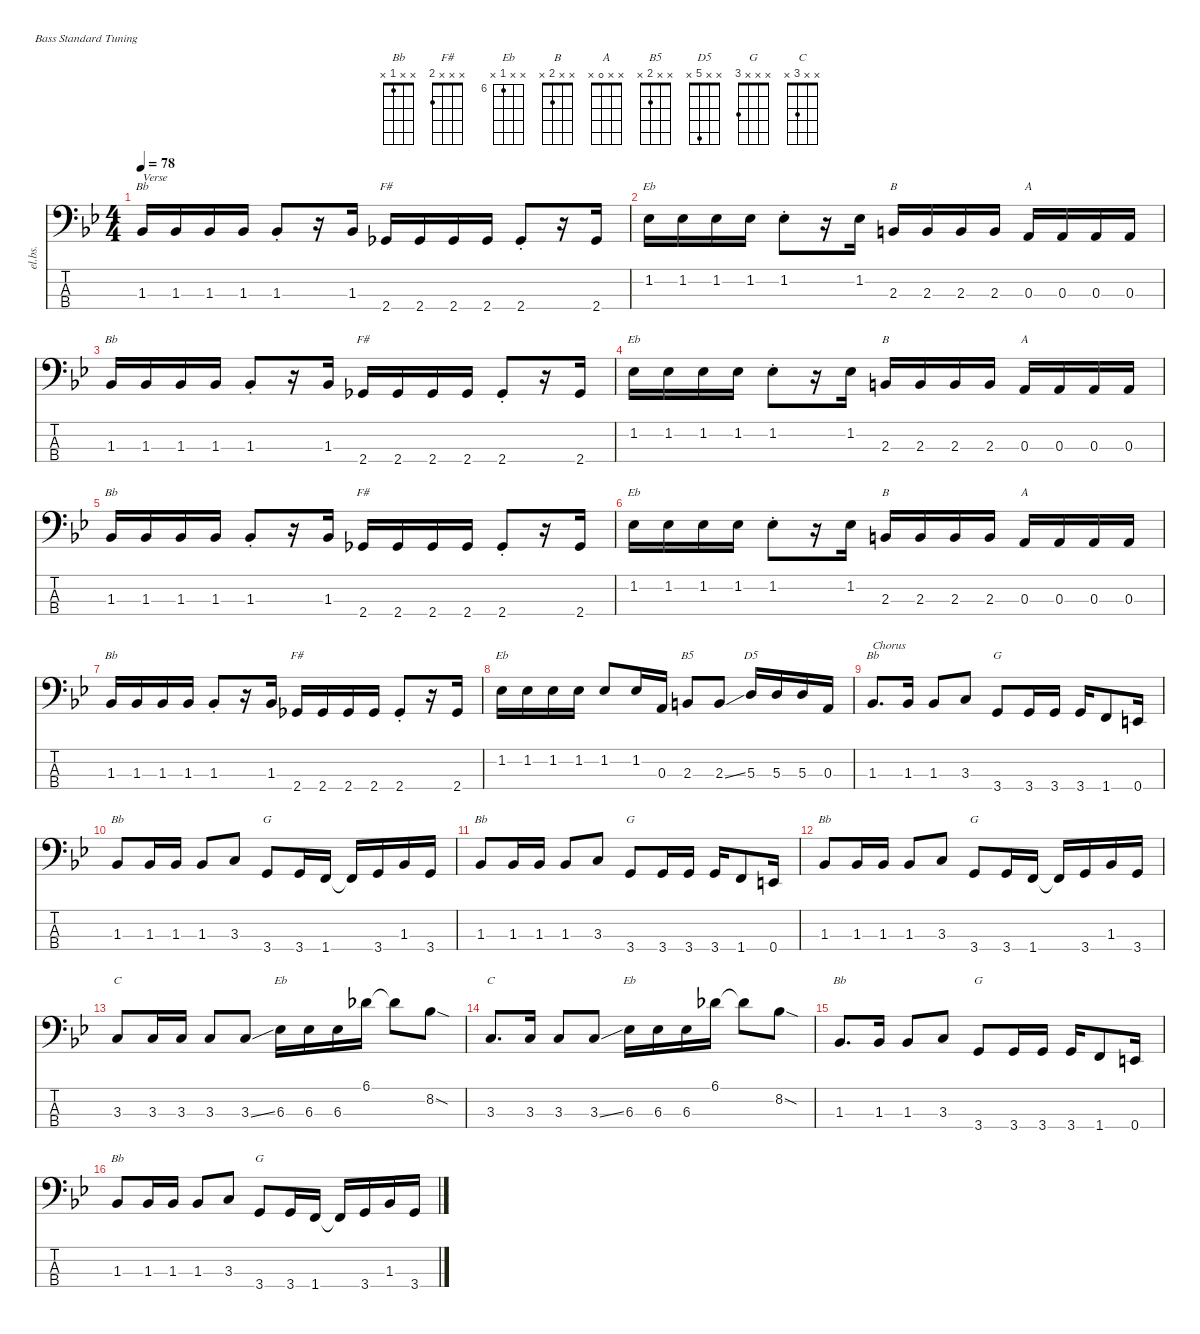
\defaultSystemsLayout 4
\hideDynamics
\bracketExtendMode nobrackets
\otherSystemsTrackNameOrientation horizontal
\track ("Electric Bass" "el.bs.") {instrument electricbassfinger}
\staff {score tabs}
\tuning (G2 D2 A1 E1)
\chord ("Bb" x x 1 x) {showfingering false}
\chord ("F#" x x x 2) {showfingering false}
\chord ("Eb" x 1 x x) {showfingering false}
\chord ("B" x x 2 x) {showfingering false}
\chord ("A" x x 0 x) {showfingering false}
\chord ("B5" x x 2 x) {showfingering false}
\chord ("D5" x x 5 x) {showfingering false}
\chord ("G" x x x 3) {showfingering false}
\chord ("C" x x 3 x) {showfingering false}
\chord ("Eb" x x 6 x) {firstfret 6 showfingering false}
\ts (4 4)
\tempo 78
\clef f4
\ks bb
1.3{acc b}.16{ch "Bb" txt "Verse" dy mf beam Up} 1.3{acc b}.16{beam Up} 1.3{acc b}.16{beam Up} 1.3{acc b}.16{beam Up} 1.3{st acc b}.8{beam Up} r.16{beam Up} 1.3{acc b}.16{beam Up} 2.4{acc b}.16{ch "F#" beam Up} 2.4{acc b}.16{beam Up} 2.4{acc b}.16{beam Up} 2.4{acc b}.16{beam Up} 2.4{st acc b}.8{beam Up} r.16{beam Up} 2.4{acc b}.16{beam Up} |
1.2{acc b}.16{ch "Eb" beam Down} 1.2{acc b}.16{beam Down} 1.2{acc b}.16{beam Down} 1.2{acc b}.16{beam Down} 1.2{st acc b}.8{beam Down} r.16{beam Down} 1.2{acc b}.16{beam Down} 2.3{acc forcenatural}.16{ch "B" beam Up} 2.3{acc forcenatural}.16{beam Up} 2.3{acc forcenatural}.16{beam Up} 2.3{acc forcenatural}.16{beam Up} 0.3{acc forcenatural}.16{ch "A" beam Up} 0.3{acc forcenatural}.16{beam Up} 0.3{acc forcenatural}.16{beam Up} 0.3{acc forcenatural}.16{beam Up} |
1.3{acc b}.16{ch "Bb" beam Up} 1.3{acc b}.16{beam Up} 1.3{acc b}.16{beam Up} 1.3{acc b}.16{beam Up} 1.3{st acc b}.8{beam Up} r.16{beam Up} 1.3{acc b}.16{beam Up} 2.4{acc b}.16{ch "F#" beam Up} 2.4{acc b}.16{beam Up} 2.4{acc b}.16{beam Up} 2.4{acc b}.16{beam Up} 2.4{st acc b}.8{beam Up} r.16{beam Up} 2.4{acc b}.16{beam Up} |
1.2{acc b}.16{ch "Eb" beam Down} 1.2{acc b}.16{beam Down} 1.2{acc b}.16{beam Down} 1.2{acc b}.16{beam Down} 1.2{st acc b}.8{beam Down} r.16{beam Down} 1.2{acc b}.16{beam Down} 2.3{acc forcenatural}.16{ch "B" beam Up} 2.3{acc forcenatural}.16{beam Up} 2.3{acc forcenatural}.16{beam Up} 2.3{acc forcenatural}.16{beam Up} 0.3{acc forcenatural}.16{ch "A" beam Up} 0.3{acc forcenatural}.16{beam Up} 0.3{acc forcenatural}.16{beam Up} 0.3{acc forcenatural}.16{beam Up} |
1.3{acc b}.16{ch "Bb" beam Up} 1.3{acc b}.16{beam Up} 1.3{acc b}.16{beam Up} 1.3{acc b}.16{beam Up} 1.3{st acc b}.8{beam Up} r.16{beam Up} 1.3{acc b}.16{beam Up} 2.4{acc b}.16{ch "F#" beam Up} 2.4{acc b}.16{beam Up} 2.4{acc b}.16{beam Up} 2.4{acc b}.16{beam Up} 2.4{st acc b}.8{beam Up} r.16{beam Up} 2.4{acc b}.16{beam Up} |
1.2{acc b}.16{ch "Eb" beam Down} 1.2{acc b}.16{beam Down} 1.2{acc b}.16{beam Down} 1.2{acc b}.16{beam Down} 1.2{st acc b}.8{beam Down} r.16{beam Down} 1.2{acc b}.16{beam Down} 2.3{acc forcenatural}.16{ch "B" beam Up} 2.3{acc forcenatural}.16{beam Up} 2.3{acc forcenatural}.16{beam Up} 2.3{acc forcenatural}.16{beam Up} 0.3{acc forcenatural}.16{ch "A" beam Up} 0.3{acc forcenatural}.16{beam Up} 0.3{acc forcenatural}.16{beam Up} 0.3{acc forcenatural}.16{beam Up} |
1.3{acc b}.16{ch "Bb" beam Up} 1.3{acc b}.16{beam Up} 1.3{acc b}.16{beam Up} 1.3{acc b}.16{beam Up} 1.3{st acc b}.8{beam Up} r.16{beam Up} 1.3{acc b}.16{beam Up} 2.4{acc b}.16{ch "F#" beam Up} 2.4{acc b}.16{beam Up} 2.4{acc b}.16{beam Up} 2.4{acc b}.16{beam Up} 2.4{st acc b}.8{beam Up} r.16{beam Up} 2.4{acc b}.16{beam Up} |
1.2{acc b}.16{ch "Eb" beam Down} 1.2{acc b}.16{beam Down} 1.2{acc b}.16{beam Down} 1.2{acc b}.16{beam Down} 1.2{acc b}.8{beam Up} 1.2{acc b}.16{beam Up} 0.3{acc forcenatural}.16{beam Up} 2.3{acc forcenatural}.8{ch "B5" beam Up} 2.3{ss acc forcenatural}.8{beam Up} 5.3{acc forcenatural}.16{ch "D5" beam Up} 5.3{acc forcenatural}.16{beam Up} 5.3{acc forcenatural}.16{beam Up} 0.3{acc forcenatural}.16{beam Up} |
1.3{acc b}.8{d ch "Bb" txt "Chorus" beam Up} 1.3{acc b}.16{beam Up} 1.3{acc b}.8{beam Up} 3.3{acc forcenatural}.8{beam Up} 3.4{acc forcenatural}.8{ch "G" beam Up} 3.4{acc forcenatural}.16{beam Up} 3.4{acc forcenatural}.16{beam Up} 3.4{acc forcenatural}.16{beam Up} 1.4{acc forcenatural}.8{beam Up} 0.4{acc forcenatural}.16{beam Up} |
1.3{acc b}.8{ch "Bb" beam Up} 1.3{acc b}.16{beam Up} 1.3{acc b}.16{beam Up} 1.3{acc b}.8{beam Up} 3.3{acc forcenatural}.8{beam Up} 3.4{acc forcenatural}.8{ch "G" beam Up} 3.4{acc forcenatural}.16{beam Up} 1.4{acc forcenatural}.16{beam Up} 1.4{t acc forcenatural}.16{beam Up} 3.4{acc forcenatural}.16{beam Up} 1.3{acc b}.16{beam Up} 3.4{acc forcenatural}.16{beam Up} |
1.3{acc b}.8{ch "Bb" beam Up} 1.3{acc b}.16{beam Up} 1.3{acc b}.16{beam Up} 1.3{acc b}.8{beam Up} 3.3{acc forcenatural}.8{beam Up} 3.4{acc forcenatural}.8{ch "G" beam Up} 3.4{acc forcenatural}.16{beam Up} 3.4{acc forcenatural}.16{beam Up} 3.4{acc forcenatural}.16{beam Up} 1.4{acc forcenatural}.8{beam Up} 0.4{acc forcenatural}.16{beam Up} |
1.3{acc b}.8{ch "Bb" beam Up} 1.3{acc b}.16{beam Up} 1.3{acc b}.16{beam Up} 1.3{acc b}.8{beam Up} 3.3{acc forcenatural}.8{beam Up} 3.4{acc forcenatural}.8{ch "G" beam Up} 3.4{acc forcenatural}.16{beam Up} 1.4{acc forcenatural}.16{beam Up} 1.4{t acc forcenatural}.16{beam Up} 3.4{acc forcenatural}.16{beam Up} 1.3{acc b}.16{beam Up} 3.4{acc forcenatural}.16{beam Up} |
3.3{acc forcenatural}.8{ch "C" beam Up} 3.3{acc forcenatural}.16{beam Up} 3.3{acc forcenatural}.16{beam Up} 3.3{acc forcenatural}.8{beam Up} 3.3{ss acc forcenatural}.8{beam Up} 6.3{acc b}.16{ch "Eb" beam Down} 6.3{acc b}.16{beam Down} 6.3{acc b}.16{beam Down} 6.1{acc b}.16{beam Down} 6.1{t acc b}.8{beam Down} 8.2{sod acc b}.8{beam Down} |
3.3{acc forcenatural}.8{d ch "C" beam Up} 3.3{acc forcenatural}.16{beam Up} 3.3{acc forcenatural}.8{beam Up} 3.3{ss acc forcenatural}.8{beam Up} 6.3{acc b}.16{ch "Eb" beam Down} 6.3{acc b}.16{beam Down} 6.3{acc b}.16{beam Down} 6.1{acc b}.16{beam Down} 6.1{t acc b}.8{beam Down} 8.2{sod acc b}.8{beam Down} |
1.3{acc b}.8{d ch "Bb" beam Up} 1.3{acc b}.16{beam Up} 1.3{acc b}.8{beam Up} 3.3{acc forcenatural}.8{beam Up} 3.4{acc forcenatural}.8{ch "G" beam Up} 3.4{acc forcenatural}.16{beam Up} 3.4{acc forcenatural}.16{beam Up} 3.4{acc forcenatural}.16{beam Up} 1.4{acc forcenatural}.8{beam Up} 0.4{acc forcenatural}.16{beam Up} |
1.3{acc b}.8{ch "Bb" beam Up} 1.3{acc b}.16{beam Up} 1.3{acc b}.16{beam Up} 1.3{acc b}.8{beam Up} 3.3{acc forcenatural}.8{beam Up} 3.4{acc forcenatural}.8{ch "G" beam Up} 3.4{acc forcenatural}.16{beam Up} 1.4{acc forcenatural}.16{beam Up} 1.4{t acc forcenatural}.16{beam Up} 3.4{acc forcenatural}.16{beam Up} 1.3{acc b}.16{beam Up} 3.4{acc forcenatural}.16{beam Up}
